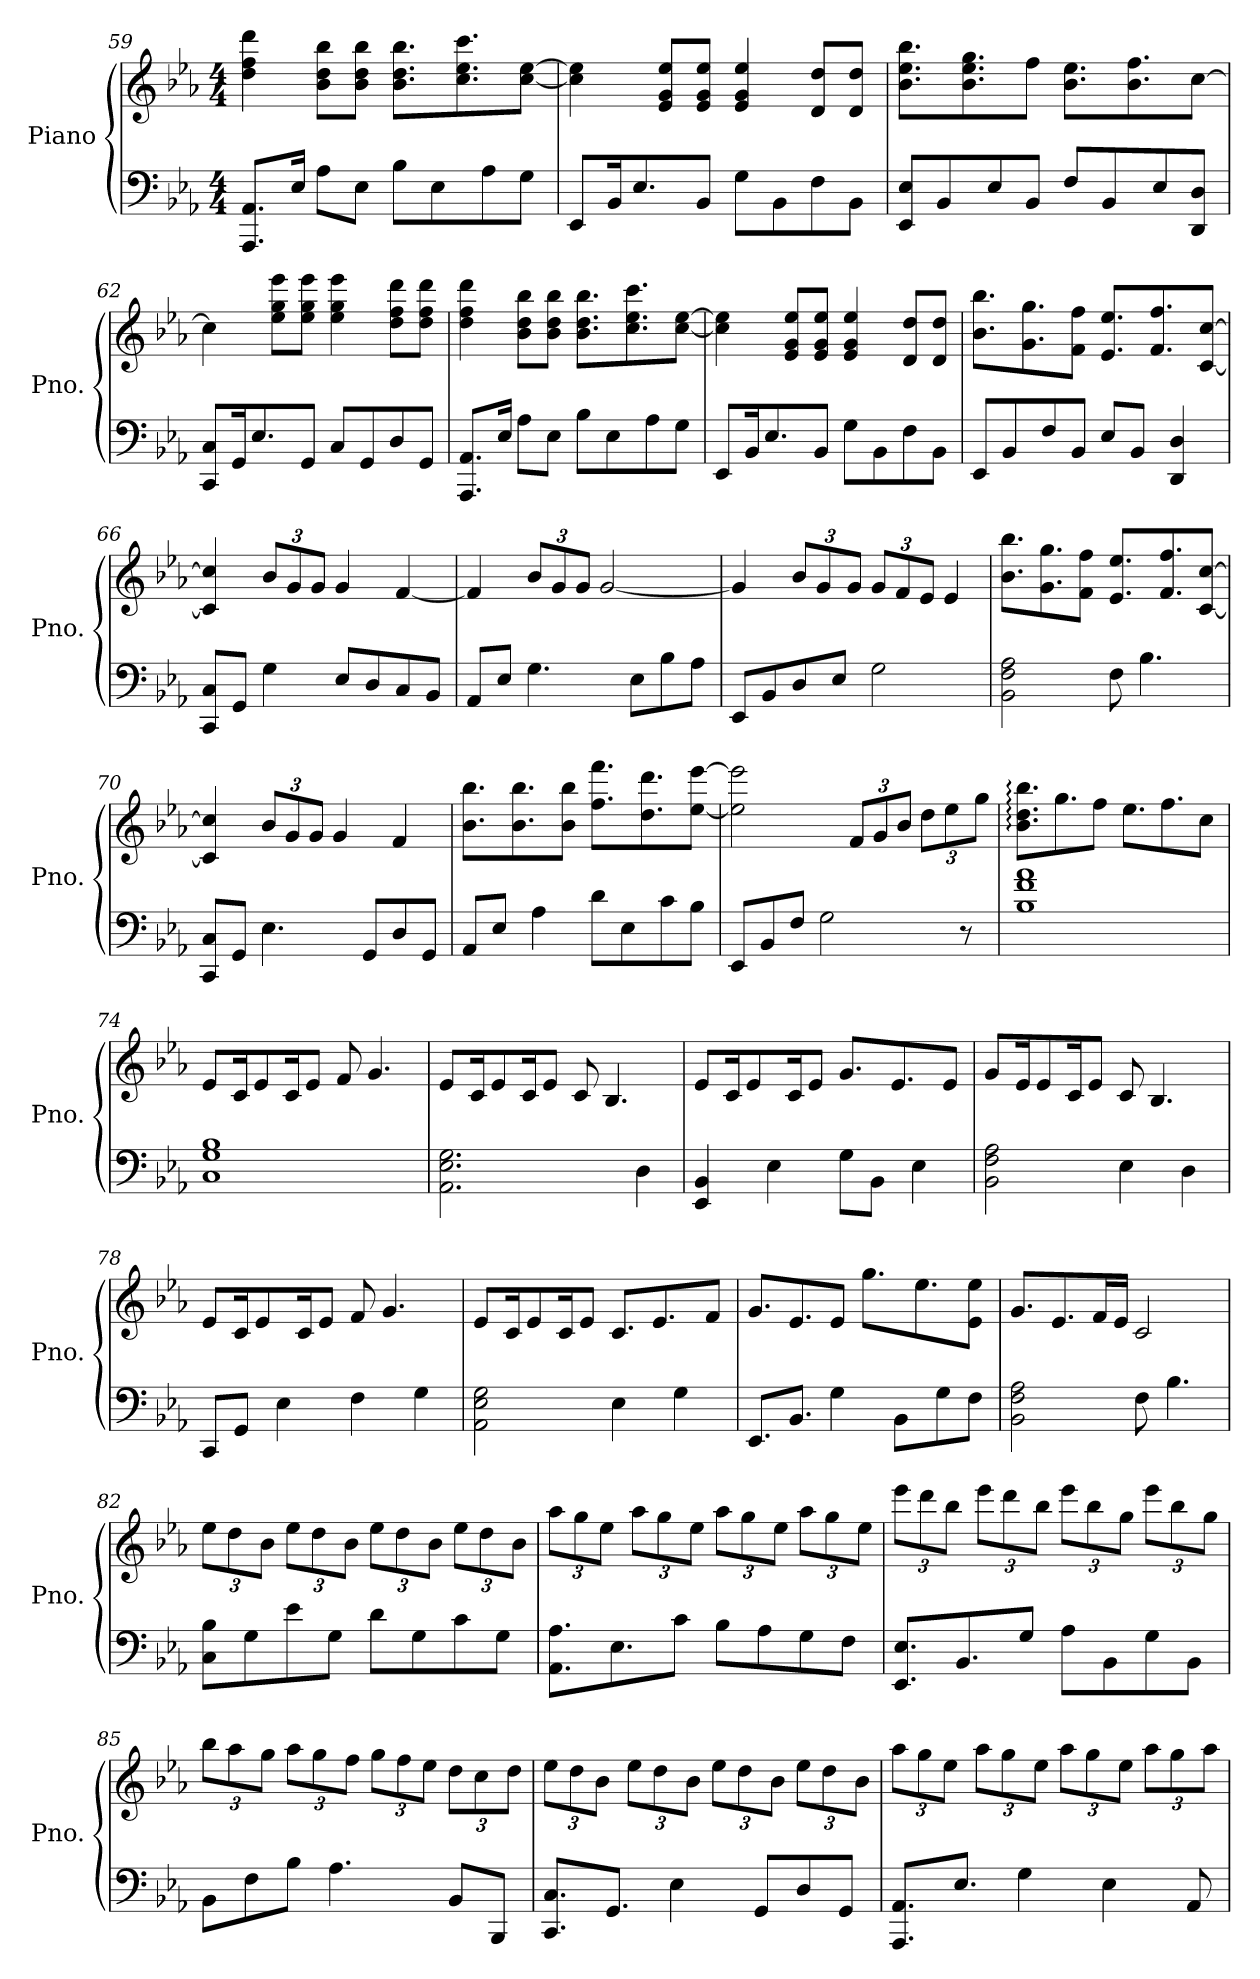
**kern	**kern
*part1	*part1
*staff2	*staff1
*I"Piano	*
*I'Pno.	*
*clefF4	*clefG2
*k[b-e-a-]	*k[b-e-a-]
*M4/4	*M4/4
=59	=59
8.AAA-/ 8.AA-/L	4dd\ 4ff\ 4ddd\
16E-/Jk	.
8A-\L	8b-\ 8dd\ 8bb-\L
8E-\J	8b-\ 8dd\ 8bb-\J
8B-\L	8.b-\ 8.dd\ 8.bb-\L
8E-\	.
.	8.cc\ 8.ee-\ 8.ccc\
8A-\	.
8G\J	[8cc\ [8ee-\J
!!LO:LB:g=z
=60	=60
8EE-/L	4cc\] 4ee-\]
16BB-/K	.
8.E-/	.
.	8e-/ 8g/ 8ee-/L
8BB-/J	8e-/ 8g/ 8ee-/J
8G\L	4e-/ 4g/ 4ee-/
8BB-\	.
8F\	8d/ 8dd/L
8BB-\J	8d/ 8dd/J
=61	=61
8EE-/ 8E-/L	8.b-\ 8.ee-\ 8.bb-\L
8BB-/	.
.	8.b-\ 8.ee-\ 8.gg\
8E-/	.
8BB-/J	8ff\J
8F/L	8.b-\ 8.ee-\L
8BB-/	.
.	8.b-\ 8.ff\
8E-/	.
8DD/ 8D/J	[8cc\J
=62	=62
8CC/ 8C/L	4cc\]
16GG/K	.
8.E-/	.
.	8ee-\ 8gg\ 8eee-\L
8GG/J	8ee-\ 8gg\ 8eee-\J
8C/L	4ee-\ 4gg\ 4eee-\
8GG/	.
8D/	8dd\ 8ff\ 8ddd\L
8GG/J	8dd\ 8ff\ 8ddd\J
=63	=63
8.AAA-/ 8.AA-/L	4dd\ 4ff\ 4ddd\
16E-/Jk	.
8A-\L	8b-\ 8dd\ 8bb-\L
8E-\J	8b-\ 8dd\ 8bb-\J
8B-\L	8.b-\ 8.dd\ 8.bb-\L
8E-\	.
.	8.cc\ 8.ee-\ 8.ccc\
8A-\	.
8G\J	[8cc\ [8ee-\J
!!LO:LB:g=z
=64	=64
8EE-/L	4cc\] 4ee-\]
16BB-/K	.
8.E-/	.
.	8e-/ 8g/ 8ee-/L
8BB-/J	8e-/ 8g/ 8ee-/J
8G\L	4e-/ 4g/ 4ee-/
8BB-\	.
8F\	8d/ 8dd/L
8BB-\J	8d/ 8dd/J
=65	=65
8EE-/L	8.b-\ 8.bb-\L
8BB-/	.
.	8.g\ 8.gg\
8F/	.
8BB-/J	8f\ 8ff\J
8E-/L	8.e-/ 8.ee-/L
8BB-/J	.
.	8.f/ 8.ff/
4DD/ 4D/	.
.	[8c/ [8cc/J
=66	=66
8CC/ 8C/L	4c/] 4cc/]
8GG/J	.
*	*Xbrackettup
4G\	12b-/L
.	12g/
.	12g/J
8E-/L	4g/
8D/	.
8C/	[4f/
8BB-/J	.
=67	=67
8AA-/L	4f/]
8E-/J	.
4.G\	12b-/L
.	12g/
.	12g/J
.	[2g/
8E-\L	.
8B-\	.
8A-\J	.
!!LO:LB:g=z
=68	=68
8EE-/L	4g/]
8BB-/	.
8D/	12b-/L
.	12g/
8E-/J	.
.	12g/J
2G\	12g/L
.	12f/
.	12e-/J
.	4e-/
=69	=69
2BB-\ 2F\ 2A-\	8.b-\ 8.bb-\L
.	8.g\ 8.gg\
.	8f\ 8ff\J
8F\	8.e-/ 8.ee-/L
4.B-\	.
.	8.f/ 8.ff/
.	[8c/ [8cc/J
=70	=70
8CC/ 8C/L	4c/] 4cc/]
8GG/J	.
4.E-\	12b-/L
.	12g/
.	12g/J
.	4g/
8GG/L	.
8D/	4f/
8GG/J	.
=71	=71
8AA-/L	8.b-\ 8.bb-\L
8E-/J	.
.	8.b-\ 8.bb-\
4A-\	.
.	8b-\ 8bb-\J
8d\L	8.ff\ 8.fff\L
8E-\	.
.	8.dd\ 8.ddd\
8c\	.
8B-\J	[8ee-\ [8eee-\J
!!LO:LB:g=z
=72	=72
8EE-/L	2ee-\] 2eee-\]
8BB-/	.
8F/J	.
2G\	.
.	12f/L
.	12g/
.	12b-/J
.	12dd\L
.	12ee-\
8r	.
.	12gg\J
=73	=73
1B- 1f 1a-	8.b-\: 8.dd\: 8.bb-\:L
.	8.gg\
.	8ff\J
.	8.ee-\L
.	8.ff\
.	8cc\J
=74	=74
1C 1G 1B-	8e-/L
.	16c/K
.	8e-/
.	16c/K
.	8e-/J
.	8f/
.	4.g/
=75	=75
2.AA-\ 2.E-\ 2.G\	8e-/L
.	16c/K
.	8e-/
.	16c/K
.	8e-/J
.	8c/
.	4.B-/
4D\	.
!!LO:PB:g=z
=76	=76
4EE-/ 4BB-/	8e-/L
.	16c/K
.	8e-/
4E-\	.
.	16c/K
.	8e-/J
8G\L	8.g/L
8BB-\J	.
.	8.e-/
4E-\	.
.	8e-/J
=77	=77
2BB-\ 2F\ 2A-\	8g/L
.	16e-/K
.	8e-/
.	16c/K
.	8e-/J
4E-\	8c/
.	4.B-/
4D\	.
=78	=78
8CC/L	8e-/L
8GG/J	16c/K
.	8e-/
4E-\	.
.	16c/K
.	8e-/J
4F\	8f/
.	4.g/
4G\	.
=79	=79
2AA-\ 2E-\ 2G\	8e-/L
.	16c/K
.	8e-/
.	16c/K
.	8e-/J
4E-\	8.c/L
.	8.e-/
4G\	.
.	8f/J
!!LO:LB:g=z
=80	=80
8.EE-/L	8.g/L
8.BB-/J	8.e-/
4G\	8e-/J
.	8.gg\L
8BB-\L	.
.	8.ee-\
8G\	.
8F\J	8e-\ 8ee-\J
=81	=81
2BB-\ 2F\ 2A-\	8.g/L
.	8.e-/
.	16f/L
.	16e-/JJ
8F\	2c/
4.B-\	.
=82	=82
8C\ 8B-\L	12ee-\L
.	12dd\
8G\	.
.	12b-\J
8e-\	12ee-\L
.	12dd\
8G\J	.
.	12b-\J
8d\L	12ee-\L
.	12dd\
8G\	.
.	12b-\J
8c\	12ee-\L
.	12dd\
8G\J	.
.	12b-\J
=83	=83
8.AA-\ 8.A-\L	12aa-\L
.	12gg\
.	12ee-\J
8.E-\	.
.	12aa-\L
.	12gg\
8c\J	.
.	12ee-\J
8B-\L	12aa-\L
.	12gg\
8A-\	.
.	12ee-\J
8G\	12aa-\L
.	12gg\
8F\J	.
.	12ee-\J
!!LO:LB:g=z
=84	=84
8.EE-/ 8.E-/L	12eee-\L
.	12ddd\
.	12bb-\J
8.BB-/	.
.	12eee-\L
.	12ddd\
8G/J	.
.	12bb-\J
8A-\L	12eee-\L
.	12bb-\
8BB-\	.
.	12gg\J
8G\	12eee-\L
.	12bb-\
8BB-\J	.
.	12gg\J
=85	=85
8BB-\L	12bb-\L
.	12aa-\
8F\	.
.	12gg\J
8B-\J	12aa-\L
.	12gg\
4.A-\	.
.	12ff\J
.	12gg\L
.	12ff\
.	12ee-\J
8BB-/L	12dd\L
.	12cc\
8BBB-/J	.
.	12dd\J
=86	=86
8.CC/ 8.C/L	12ee-\L
.	12dd\
.	12b-\J
8.GG/J	.
.	12ee-\L
.	12dd\
4E-\	.
.	12b-\J
.	12ee-\L
.	12dd\
8GG/L	.
.	12b-\J
8D/	12ee-\L
.	12dd\
8GG/J	.
.	12b-\J
!!LO:LB:g=z
=87	=87
8.AAA-/ 8.AA-/L	12aa-\L
.	12gg\
.	12ee-\J
8.E-/J	.
.	12aa-\L
.	12gg\
4G\	.
.	12ee-\J
.	12aa-\L
.	12gg\
4E-\	.
.	12ee-\J
.	12aa-\L
.	12gg\
8AA-/	.
.	12aa-\J
=	=
*-	*-
